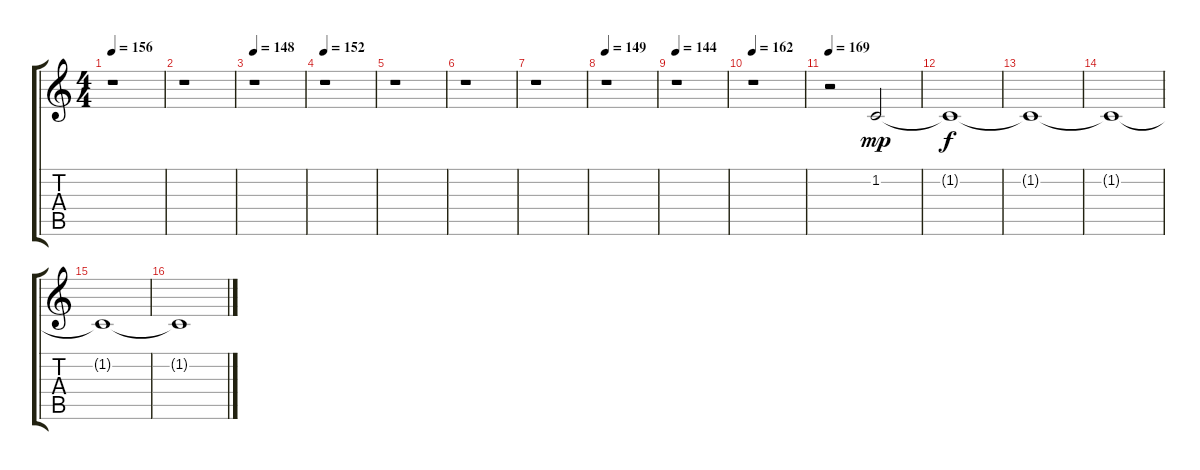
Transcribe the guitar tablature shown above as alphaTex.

\track "" {instrument seashore}
\staff {score tabs}
\tuning (E4 B3 G3 D3 A2 E2) {hide}
\ts (4 4)
\tempo 156
\clef g2
\ks c
r.1{dy ppp} |
r.1 |
\tempo 148
r.1 |
\tempo 152
r.1 |
r.1 |
r.1 |
r.1 |
\tempo 149
r.1 |
\tempo 144
r.1 |
\tempo 162
r.1 |
\tempo 169
r.2 1.2.2{dy mp} |
1.2{t}.1{dy f} |
1.2{t}.1 |
1.2{t}.1 |
1.2{t}.1 |
1.2{t}.1
